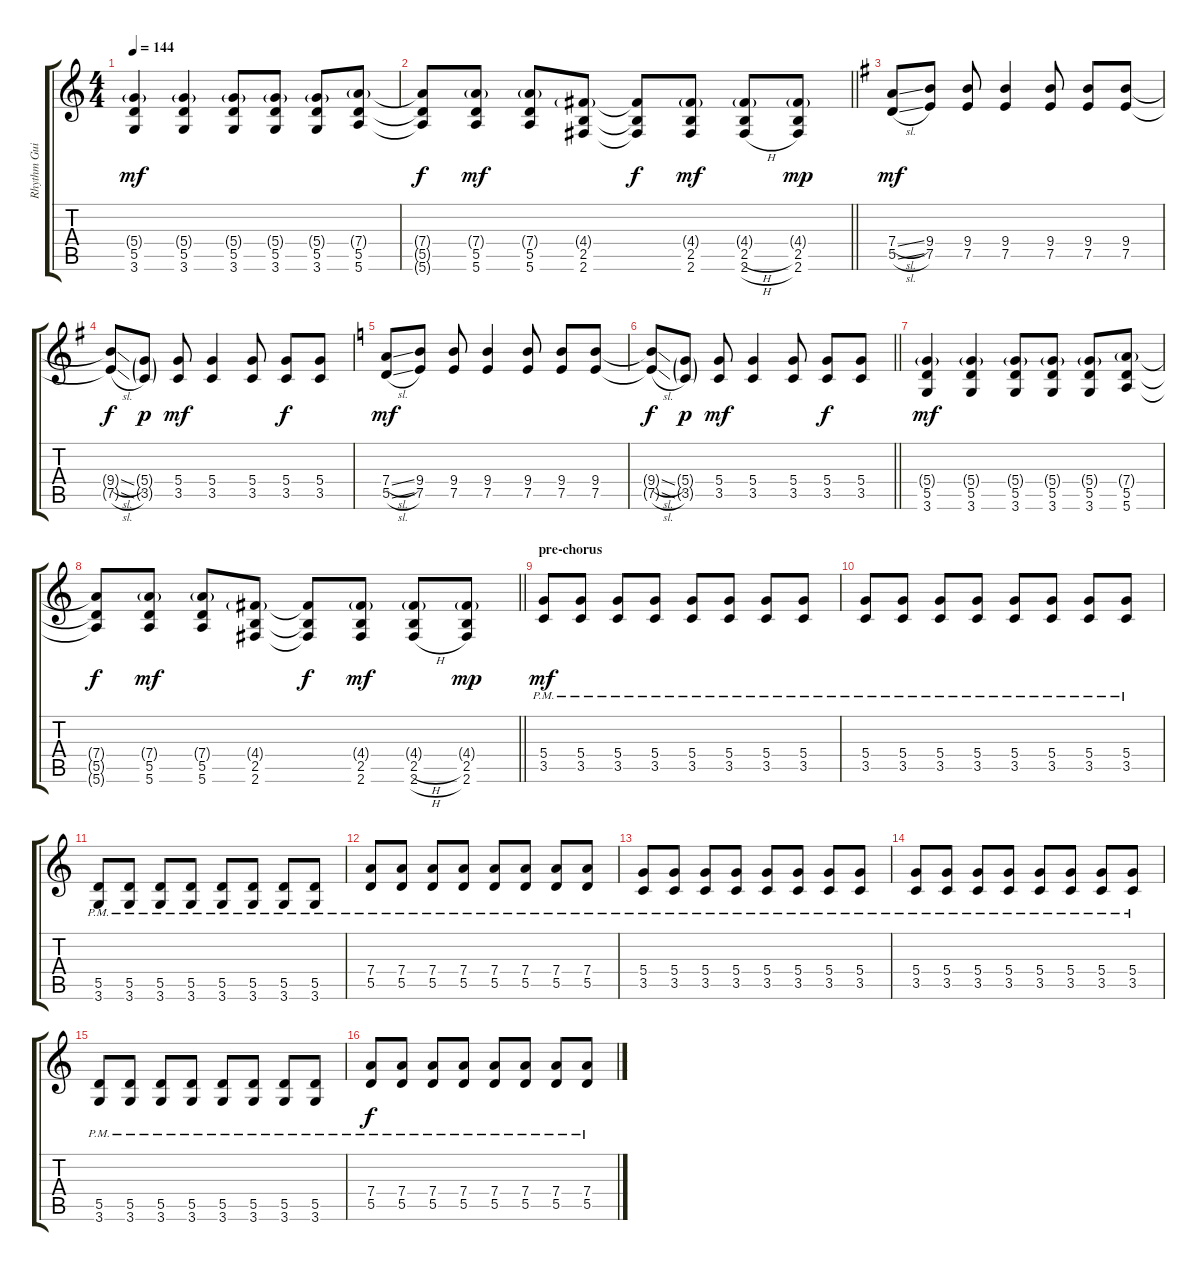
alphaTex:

\track ("Rhythm Guitar" "Rhythm Gui") {instrument distortionguitar}
\staff {score tabs}
\tuning (E4 B3 G3 D3 A2 E2) {hide}
\ts (4 4)
\tempo 144
\clef g2
\ks c
(5.4{g} 5.5 3.6).4{dy mf} (5.4{g} 5.5 3.6).4 (5.4{g} 5.5 3.6).8 (5.4{g} 5.5 3.6).8 (5.4{g} 5.5 3.6).8 (7.4{g} 5.5 5.6).8 |
\barLineRight lightlight
(7.4{t} 5.5{t} 5.6{t}).8{dy f} (7.4{g} 5.5 5.6).8{dy mf} (7.4{g} 5.5 5.6).8 (4.4{g} 2.5 2.6).8 (4.4{t} 2.5{t} 2.6{t}).8{dy f} (4.4{g} 2.5 2.6).8{dy mf} (4.4{g} 2.5{h} 2.6{h}).8 (4.4{g} 2.5 2.6).8{dy mp} |
\ks g
(7.4{sl} 5.5{sl}).8{dy mf} (9.4 7.5).8 (9.4 7.5).8 (9.4 7.5).4 (9.4 7.5).8 (9.4 7.5).8 (9.4 7.5).8 |
(9.4{sl t} 7.5{sl t}).8{dy f} (5.4{g} 3.5{g}).8{dy p} (5.4 3.5).8{dy mf} (5.4 3.5).4 (5.4 3.5).8 (5.4 3.5).8{dy f} (5.4 3.5).8 |
\ks c
(7.4{sl} 5.5{sl}).8{dy mf} (9.4 7.5).8 (9.4 7.5).8 (9.4 7.5).4 (9.4 7.5).8 (9.4 7.5).8 (9.4 7.5).8 |
\barLineRight lightlight
(9.4{sl t} 7.5{sl t}).8{dy f} (5.4{g} 3.5{g}).8{dy p} (5.4 3.5).8{dy mf} (5.4 3.5).4 (5.4 3.5).8 (5.4 3.5).8{dy f} (5.4 3.5).8 |
(5.4{g} 5.5 3.6).4{dy mf} (5.4{g} 5.5 3.6).4 (5.4{g} 5.5 3.6).8 (5.4{g} 5.5 3.6).8 (5.4{g} 5.5 3.6).8 (7.4{g} 5.5 5.6).8 |
\barLineRight lightlight
(7.4{t} 5.5{t} 5.6{t}).8{dy f} (7.4{g} 5.5 5.6).8{dy mf} (7.4{g} 5.5 5.6).8 (4.4{g} 2.5 2.6).8 (4.4{t} 2.5{t} 2.6{t}).8{dy f} (4.4{g} 2.5 2.6).8{dy mf} (4.4{g} 2.5{h} 2.6{h}).8 (4.4{g} 2.5 2.6).8{dy mp} |
\section ("" "pre-chorus")
(5.4{pm} 3.5{pm}).8{dy mf} (5.4{pm} 3.5{pm}).8 (5.4{pm} 3.5{pm}).8 (5.4{pm} 3.5{pm}).8 (5.4{pm} 3.5{pm}).8 (5.4{pm} 3.5{pm}).8 (5.4{pm} 3.5{pm}).8 (5.4{pm} 3.5{pm}).8 |
(5.4{pm} 3.5{pm}).8 (5.4{pm} 3.5{pm}).8 (5.4{pm} 3.5{pm}).8 (5.4{pm} 3.5{pm}).8 (5.4{pm} 3.5{pm}).8 (5.4{pm} 3.5{pm}).8 (5.4{pm} 3.5{pm}).8 (5.4{pm} 3.5{pm}).8 |
(5.5{pm} 3.6{pm}).8 (5.5{pm} 3.6{pm}).8 (5.5{pm} 3.6{pm}).8 (5.5{pm} 3.6{pm}).8 (5.5{pm} 3.6{pm}).8 (5.5{pm} 3.6{pm}).8 (5.5{pm} 3.6{pm}).8 (5.5{pm} 3.6{pm}).8 |
(7.4{pm} 5.5{pm}).8 (7.4{pm} 5.5{pm}).8 (7.4{pm} 5.5{pm}).8 (7.4{pm} 5.5{pm}).8 (7.4{pm} 5.5{pm}).8 (7.4{pm} 5.5{pm}).8 (7.4{pm} 5.5{pm}).8 (7.4{pm} 5.5{pm}).8 |
(5.4{pm} 3.5{pm}).8 (5.4{pm} 3.5{pm}).8 (5.4{pm} 3.5{pm}).8 (5.4{pm} 3.5{pm}).8 (5.4{pm} 3.5{pm}).8 (5.4{pm} 3.5{pm}).8 (5.4{pm} 3.5{pm}).8 (5.4{pm} 3.5{pm}).8 |
(5.4{pm} 3.5{pm}).8 (5.4{pm} 3.5{pm}).8 (5.4{pm} 3.5{pm}).8 (5.4{pm} 3.5{pm}).8 (5.4{pm} 3.5{pm}).8 (5.4{pm} 3.5{pm}).8 (5.4{pm} 3.5{pm}).8 (5.4{pm} 3.5{pm}).8 |
(5.5{pm} 3.6{pm}).8 (5.5{pm} 3.6{pm}).8 (5.5{pm} 3.6{pm}).8 (5.5{pm} 3.6{pm}).8 (5.5{pm} 3.6{pm}).8 (5.5{pm} 3.6{pm}).8 (5.5{pm} 3.6{pm}).8 (5.5{pm} 3.6{pm}).8 |
(7.4{pm} 5.5{pm}).8{dy f} (7.4{pm} 5.5{pm}).8 (7.4{pm} 5.5{pm}).8 (7.4{pm} 5.5{pm}).8 (7.4{pm} 5.5{pm}).8 (7.4{pm} 5.5{pm}).8 (7.4{pm} 5.5{pm}).8 (7.4{pm} 5.5{pm}).8
